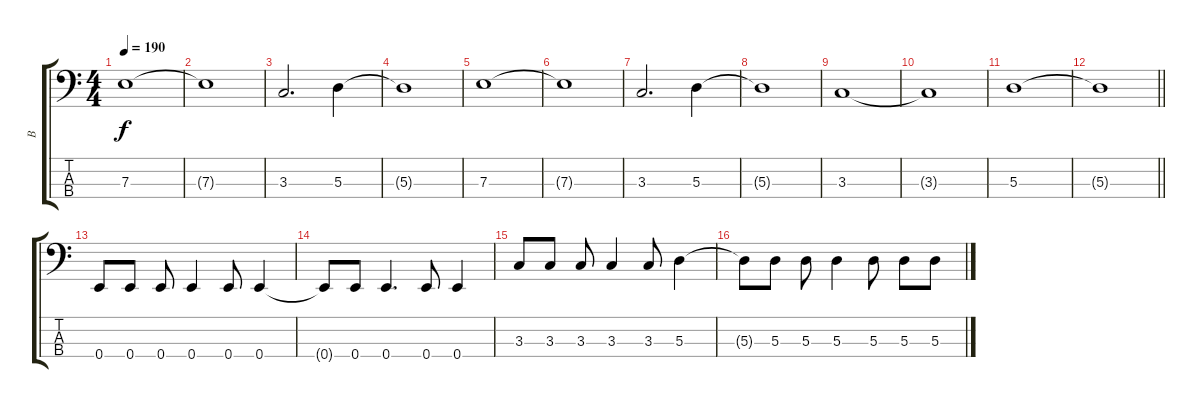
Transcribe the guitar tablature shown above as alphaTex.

\track ("B" "B") {instrument electricbassfinger}
\staff {score tabs}
\tuning (G2 D2 A1 E1) {hide}
\ts (4 4)
\tempo 190
\clef f4
\ks c
7.3.1{dy f} |
7.3{t}.1 |
3.3.2{d} 5.3.4 |
5.3{t}.1 |
7.3.1 |
7.3{t}.1 |
3.3.2{d} 5.3.4 |
5.3{t}.1 |
3.3.1 |
3.3{t}.1 |
5.3.1 |
\barLineRight lightlight
5.3{t}.1 |
\section ("" "")
0.4.8 0.4.8 0.4.8 0.4.4 0.4.8 0.4.4 |
0.4{t}.8 0.4.8 0.4.4{d} 0.4.8 0.4.4 |
3.3.8 3.3.8 3.3.8 3.3.4 3.3.8 5.3.4 |
5.3{t}.8 5.3.8 5.3.8 5.3.4 5.3.8 5.3.8 5.3.8
